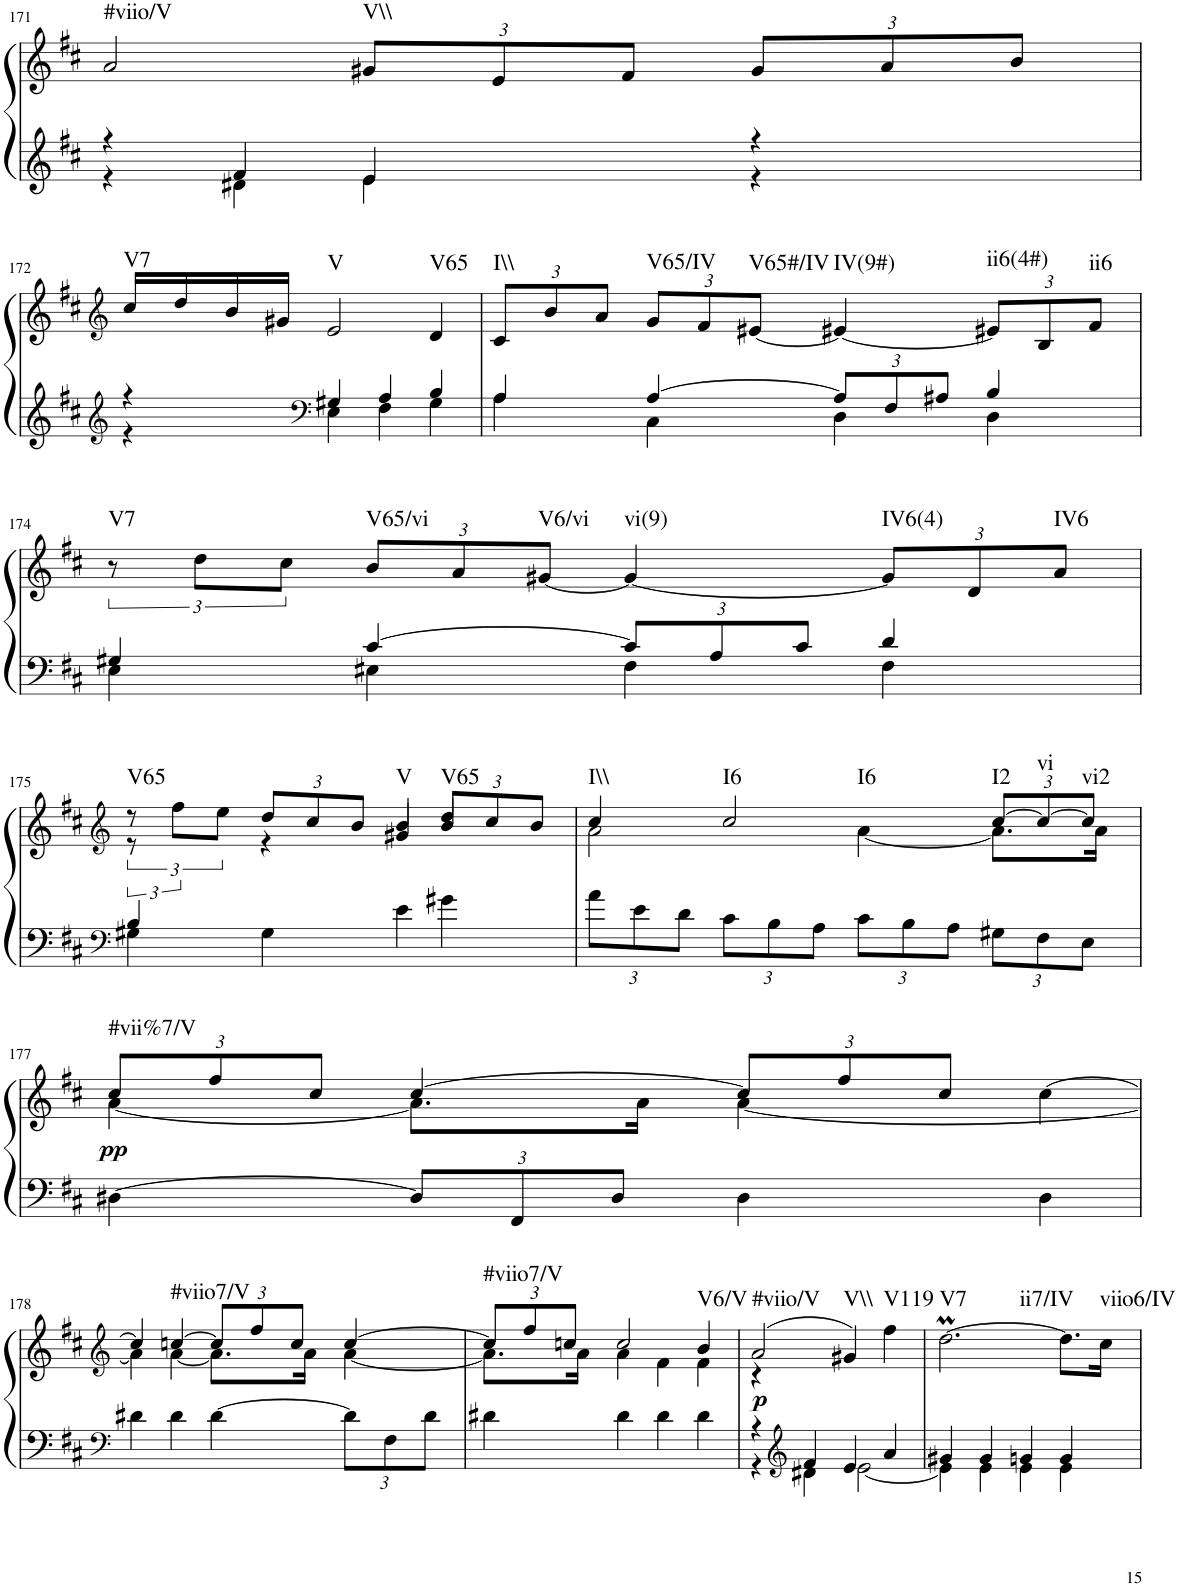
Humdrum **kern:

**kern	**kern	**dynam	**harte
*part1	*part1	*part1	*part1
*staff2	*staff1	*staff1/2	*
*I"Klavier links	*	*	*
!!LO:PB:g=z
*clefG2	*clefG2	*	*
*k[f#c#]	*k[f#c#]	*	*
*M2/2	*M2/2	*	*
=171	=171	=171	=171
*^	*	*	*
!	!	!	!	!LO:H:kt=#viio/V
4r	4r	2a/	.	N
4f#/	4d#X\	.	.	.
*	*	*Xbrackettup	*	*
!	!	!	!	!LO:H:kt=V\\
4e/	4e\	12g#X/L	.	N
.	.	12e/	.	.
.	.	12f#/J	.	.
4r	4r	12g#/L	.	.
.	.	12a/	.	.
.	.	12b/J	.	.
!!LO:LB:g=z
=172	=172	=172	=172	=172
*clefG2	*	*clefG2	*	*
!	!	!	!	!LO:H:kt=V7
4r	4r	16cc#/LL	.	N
.	.	16dd/	.	.
.	.	16b/	.	.
.	.	16g#X/JJ	.	.
*clefF4	*	*	*	*
!	!	!	!	!LO:H:kt=V
4G#X/	4E\	2e/	.	N
4A/	4F#\	.	.	.
!	!	!	!	!LO:H:kt=V65
4B/	4G#\	4d/	.	N
=173	=173	=173	=173	=173
!	!	!	!	!LO:H:kt=I\\
4A/	4A\	12c#/L	.	N
.	.	12b/	.	.
.	.	12a/J	.	.
!	!	!	!	!LO:H:kt=V65/IV
[4A/	4C#\	12g/L	.	N
.	.	12f#/	.	.
!	!	!	!	!LO:H:kt=V65#/IV
.	.	[12e#X/J	.	N
*Xbrackettup	*	*	*	*
!	!	!	!	!LO:H:kt=IV(9#)
12A/L]	4D\	4e#X/_	.	N
12F#/	.	.	.	.
12A#X/J	.	.	.	.
!	!	!	!	!LO:H:kt=ii6(4#)
4B/	4D\	12e#X/L]	.	N
.	.	12B/	.	.
!	!	!	!	!LO:H:kt=ii6
.	.	12f#/J	.	N
!!LO:LB:g=z
=174	=174	=174	=174	=174
*	*	*brackettup	*	*
!	!	!	!	!LO:H:kt=V7
4G#X/	4E\	12r	.	N
.	.	12dd\L	.	.
.	.	12cc#\J	.	.
*	*	*Xbrackettup	*	*
!	!	!	!	!LO:H:kt=V65/vi
[4c#/	4E#X\	12b/L	.	N
.	.	12a/	.	.
!	!	!	!	!LO:H:kt=V6/vi
.	.	[12g#X/J	.	N
!	!	!	!	!LO:H:kt=vi(9)
12c#/L]	4F#\	4g#/_	.	N
12A/	.	.	.	.
12c#/J	.	.	.	.
!	!	!	!	!LO:H:kt=IV6(4)
4d/	4F#\	12g#/L]	.	N
.	.	12d/	.	.
!	!	!	!	!LO:H:kt=IV6
.	.	12a/J	.	N
!!LO:LB:g=z
=175	=175	=175	=175	=175
*clefF4	*	*clefG2	*	*
*	*	*brackettup	*	*
*	*	*^	*	*
!	!	!	!	!	!LO:H:kt=V65
4B/	4G#X\	12r	4r	.	N
.	.	12ff#\L	.	.	.
.	.	12ee\J	.	.	.
*	*	*Xbrackettup	*	*	*
4G#\	2.ryy	12dd/L	4r	.	.
.	.	12cc#/	.	.	.
.	.	12b/J	.	.	.
!	!	!	!	!	!LO:H:kt=V
4e\	.	4g#X/	4b/	.	N
!	!	!	!	!	!LO:H:kt=V65
4g#X\	.	12dd/L	4b/	.	N
.	.	12cc#/	.	.	.
.	.	12b/J	.	.	.
*v	*v	*	*	*	*
=176	=176	=176	=176	=176
!	!	!	!	!LO:H:kt=I\\
*	*^	*^	*	*
12a\L	4cc#/	2a\	3%2ryy	3%2ryy	.	N
12e\	.	.	.	.	.	.
12d\J	.	.	.	.	.	.
!	!	!	!	!	!	!LO:H:n=1:kt=I6
!	!	!	!	!	!	!LO:H:n=2:kt=I6
12c#\L	2cc#/	.	.	.	.	N N
12B\	.	.	.	.	.	.
12A\J	.	.	.	.	.	.
12c#\L	.	[4a\	.	.	.	.
12B\	.	.	.	.	.	.
12A\J	.	.	6ryy	6.ryy	.	.
!	!	!	!	!	!	!LO:H:kt=I2
12G#X\L	[4cc#/	8.a\L]	.	.	.	N
!	!	!	!	!	!	!LO:H:kt=vi
12F#\	.	.	6ryy	.	.	N
!	!	!	!	!	!	!LO:H:kt=vi2
12E\J	.	.	.	12ryy	.	N
.	.	16a\Jk	.	.	.	.
!!LO:LB:g=z
=177	=177	=177	=177	=177	=177	=177
!	!	!	!	!	!LO:DY:b	!LO:H:kt=#vii%7/V
*	*	*v	*v	*v	*	*
[4D#X\	12cc#/L	[4a\	pp	N
.	12ff#/	.	.	.
.	12cc#/J	.	.	.
12D#/L]	[4cc#/	8.a\L]	.	.
12FF#/	.	.	.	.
12D#/J	.	.	.	.
.	.	16a\Jk	.	.
4D#\	12cc#/L]	[4a\	.	.
.	12ff#/	.	.	.
.	12cc#/J	.	.	.
4D#\	[4cc#\	4ryy	.	.
!!LO:LB:g=z	!!
=178	=178	=178	=178	=178
*clefF4	*clefG2	*	*	*
4d#X\	4cc#/]	4a\]	.	.
!	!	!	!	!LO:H:kt=#viio7/V
4d#\	[4ccn/	[4a\	.	N
[4d#\	12cc/L]	8.a\L]	.	.
.	12ff#/	.	.	.
.	12cc/J	.	.	.
.	.	16a\Jk	.	.
12d#\L]	[4cc/	[4a\	.	.
12F#\	.	.	.	.
12d#\J	.	.	.	.
=179	=179	=179	=179	=179
!	!	!	!	!LO:H:kt=#viio7/V
4d#X\	12cc/L]	8.a\L]	.	N
.	12ff#/	.	.	.
.	12ccn/J	.	.	.
.	.	16a\Jk	.	.
4d#\	2cc/	4a\	.	.
4d#\	.	4f#\	.	.
!	!	!	!	!LO:H:kt=V6/V
4d#\	4b/	4f#\	.	N
=180	=180	=180	=180	=180
*^	*	*	*	*
!	!	!	!	!LO:DY:b	!LO:H:kt=#viio/V
4r	4r	(2a/	4r	p	N
*clefG2	*	*	*	*	*
4f#/	4d#X\	.	2.ryy	.	.
!	!	!	!	!	!LO:H:kt=V\\
4e/	[2e\	4g#X/)	.	.	N
!	!	!	!	!	!LO:H:kt=V119
4a/	.	4ff#\	.	.	N
*	*	*v	*v	*	*
=181	=181	=181	=181	=181
!	!	!	!	!LO:H:n=1:kt=V7
!	!	!	!	!LO:H:n=2:kt=ii7/IV
4g#X/	4e\]	[2.ddM\	.	N N
4g#/	4e\	.	.	.
4gn/	4e\	.	.	.
4g/	4e\	8.dd\L]	.	.
!	!	!	!	!LO:H:kt=viio6/IV
.	.	16cc#\Jk	.	N
*v	*v	*	*	*
=	=	=	=
*-	*-	*-	*-
